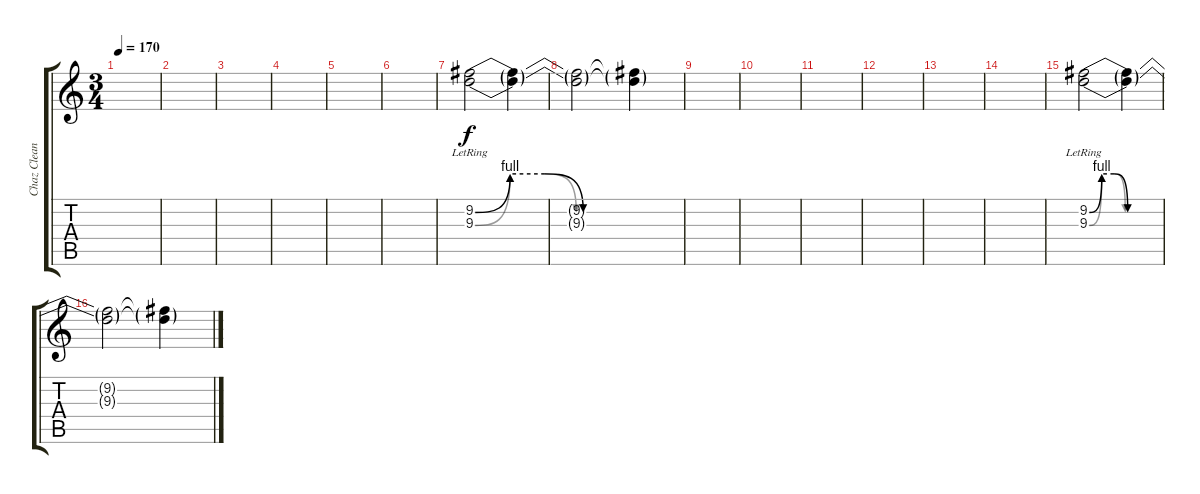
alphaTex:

\track ("Chaz Clean" "Chaz Clean") {instrument electricguitarjazz}
\staff {score tabs}
\tuning (D4 A3 F3 C3 G2 C2) {hide}
\ts (3 4)
\tempo 170
\clef g2
\ks c
|
|
|
|
|
|
(9.2{be (custom 0 0 10 4 20 4 31 0 60 0) lr} 9.3{be (custom 0 0 10 4 20 4 29 0 60 0) lr}).2 (9.2{t} 9.3{t}).4 |
(9.2{t} 9.3{t}).2 (9.2{t} 9.3{t}).4 |
|
|
|
|
|
|
(9.2{be (custom 0 0 10 4 20 4 31 0 60 0) lr} 9.3{be (custom 0 0 10 4 20 4 29 0 60 0) lr}).2 (9.2{t} 9.3{t}).4 |
(9.2{t} 9.3{t}).2 (9.2{t} 9.3{t}).4
